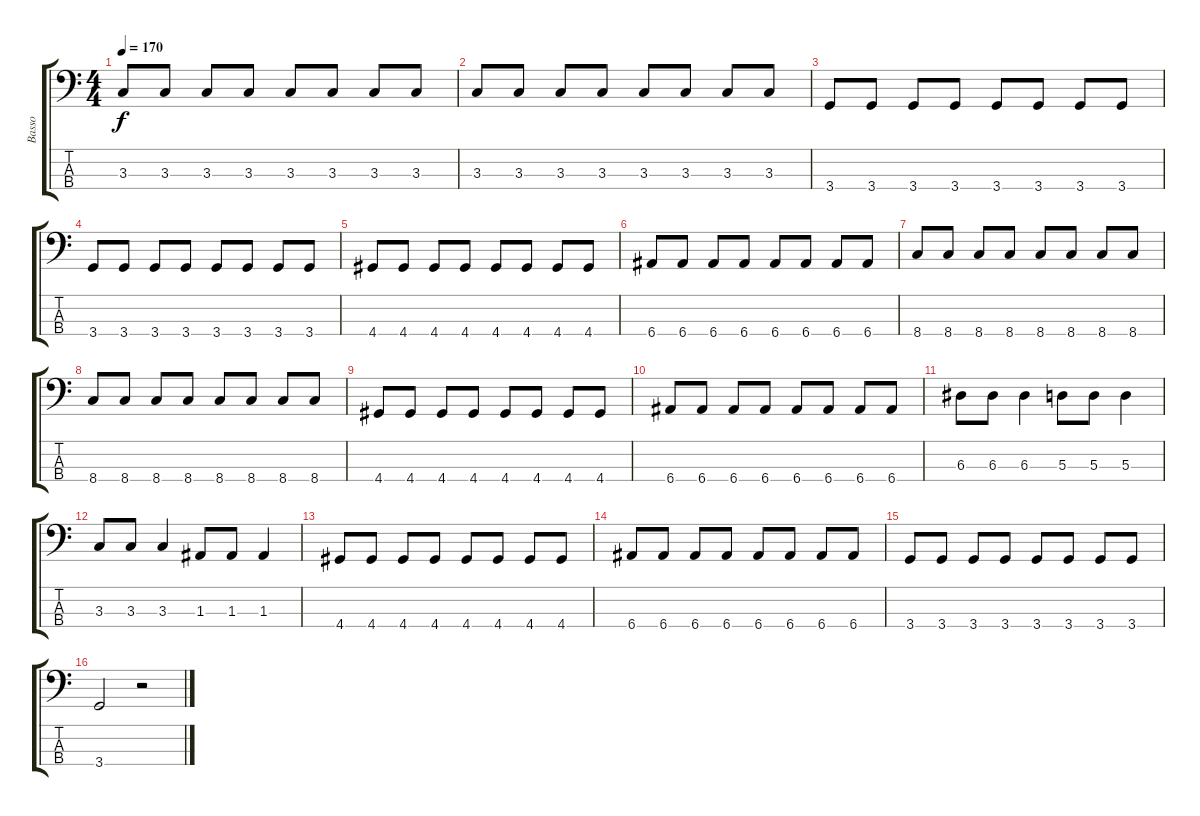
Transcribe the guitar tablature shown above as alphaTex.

\track ("Basso" "Basso") {instrument electricbassfinger}
\staff {score tabs}
\tuning (G2 D2 A1 E1) {hide}
\ts (4 4)
\tempo 170
\clef f4
\ks c
3.3.8{dy f} 3.3.8 3.3.8 3.3.8 3.3.8 3.3.8 3.3.8 3.3.8 |
3.3.8 3.3.8 3.3.8 3.3.8 3.3.8 3.3.8 3.3.8 3.3.8 |
3.4.8 3.4.8 3.4.8 3.4.8 3.4.8 3.4.8 3.4.8 3.4.8 |
3.4.8 3.4.8 3.4.8 3.4.8 3.4.8 3.4.8 3.4.8 3.4.8 |
4.4.8 4.4.8 4.4.8 4.4.8 4.4.8 4.4.8 4.4.8 4.4.8 |
6.4.8 6.4.8 6.4.8 6.4.8 6.4.8 6.4.8 6.4.8 6.4.8 |
8.4.8 8.4.8 8.4.8 8.4.8 8.4.8 8.4.8 8.4.8 8.4.8 |
8.4.8 8.4.8 8.4.8 8.4.8 8.4.8 8.4.8 8.4.8 8.4.8 |
4.4.8 4.4.8 4.4.8 4.4.8 4.4.8 4.4.8 4.4.8 4.4.8 |
6.4.8 6.4.8 6.4.8 6.4.8 6.4.8 6.4.8 6.4.8 6.4.8 |
6.3.8 6.3.8 6.3.4 5.3.8 5.3.8 5.3.4 |
3.3.8 3.3.8 3.3.4 1.3.8 1.3.8 1.3.4 |
4.4.8 4.4.8 4.4.8 4.4.8 4.4.8 4.4.8 4.4.8 4.4.8 |
6.4.8 6.4.8 6.4.8 6.4.8 6.4.8 6.4.8 6.4.8 6.4.8 |
3.4.8 3.4.8 3.4.8 3.4.8 3.4.8 3.4.8 3.4.8 3.4.8 |
3.4.2 r.2
